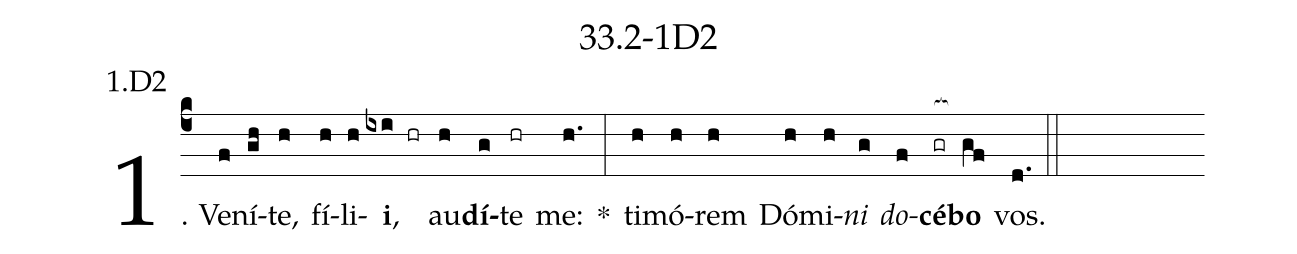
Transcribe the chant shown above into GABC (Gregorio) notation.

name: 33.2-1D2;
annotation: 1.D2;
%%
(c4)1. Ve(f)ní(gh)te,(h) fí(h)li(h)<b>i</b>,(ixi hr) au(h)<b>dí</b>(g)te(hr) me:(h.) *(:) ti(h)mó(h)rem(h) Dó(h)mi(h)<i>ni</i>(g) <i>do</i>(f)<b>cé</b>(gr[ocb:1{])<b>bo</b>(gf[ocb:0}]) vos.(d.) (::)
